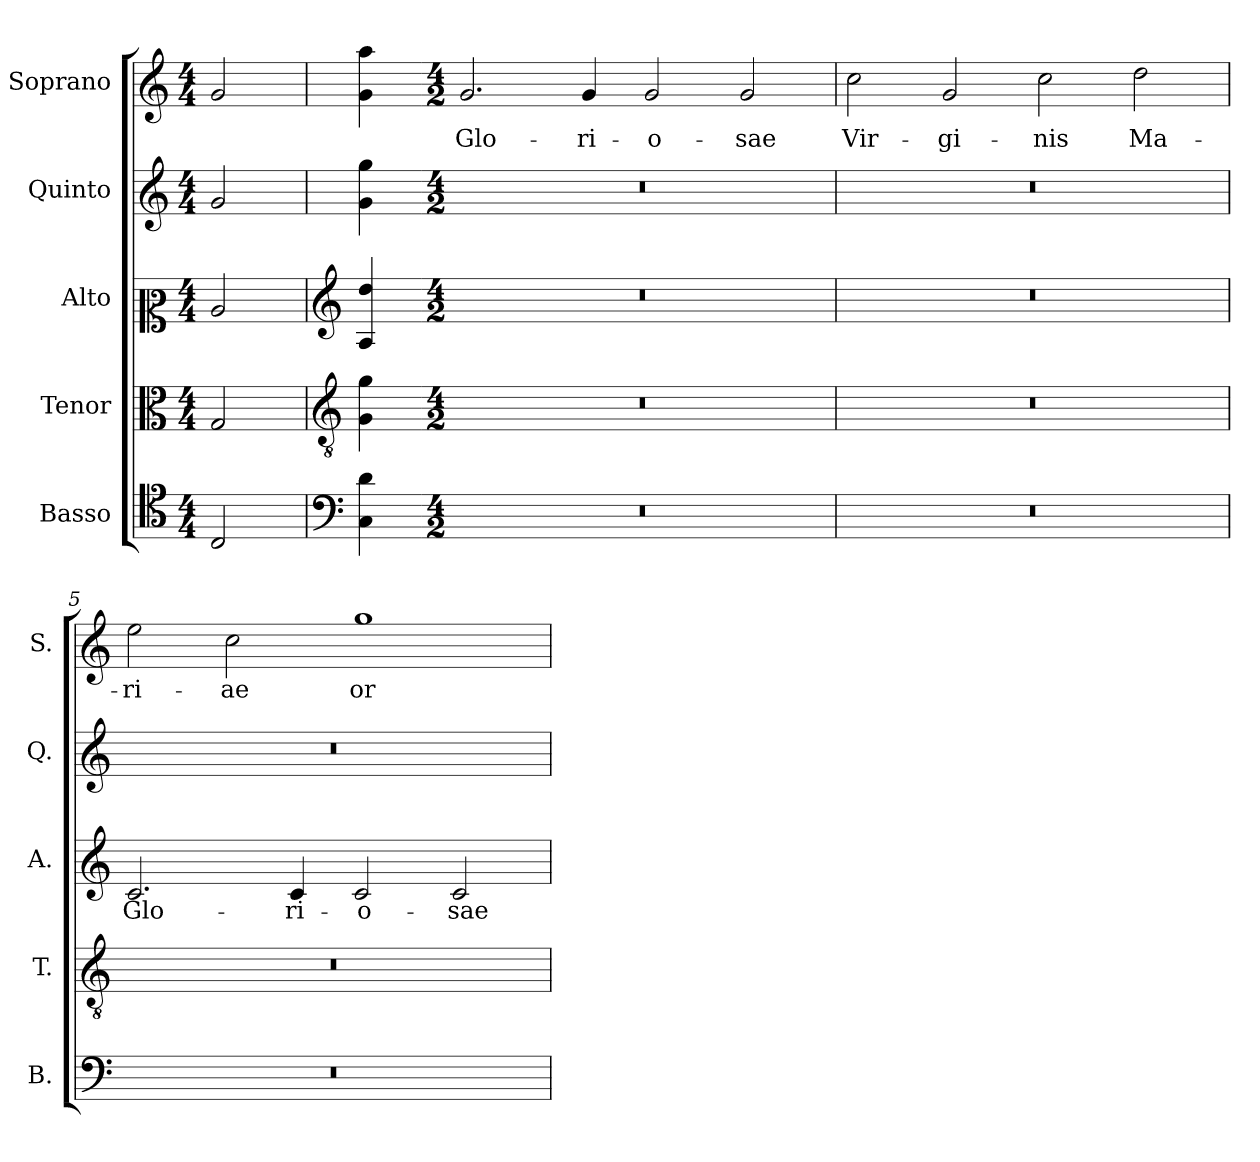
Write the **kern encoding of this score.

**kern	**kern	**kern	**text	**kern	**kern	**text
*part5	*part4	*part3	*part3	*part2	*part1	*part1
*staff5	*staff4	*staff3	*staff3	*staff2	*staff1	*staff1
*I"Basso	*I"Tenor	*I"Alto	*	*I"Quinto	*I"Soprano	*
*I'B.	*I'T.	*I'A.	*	*I'Q.	*I'S.	*
!!LO:PB:g=z
*clefC4	*clefC3	*clefC2	*	*clefG2	*clefG2	*
*	*ITrd7c12	*	*	*	*	*
*k[]	*k[]	*k[]	*	*k[]	*k[]	*
*C:	*C:	*C:	*	*C:	*C:	*
*M4/4	*M4/4	*M4/4	*	*M4/4	*M4/4	*
=1	=1	=1	=1	=1	=1	=1
!LO:N:head=open	!LO:N:head=open	!LO:N:head=open	!	!LO:N:head=open	!LO:N:head=open	!
2Ci/	2GGi/	2ci/	.	2gi/	2gi/	.
=2	=2	=2	=2	=2	=2	=2
*clefF4	*clefGv2	*clefG2	*	*	*	*
4Ci\ 4di	4GGi\ 4Gi	4Ai/ 4ddi	.	4gi\ 4ggi	4gi\ 4aai	.
=3-	=3-	=3-	=3-	=3-	=3-	=3-
*M4/2	*M4/2	*M4/2	*	*M4/2	*M4/2	*
!LO:N:vis=1	!LO:N:vis=1	!LO:N:vis=1	!	!LO:N:vis=1	!	!
!	!	!	!	!	!	!LO:LY:b:color=#000000
0r	0r	0r	.	0r	2.gi/	Glo-
!	!	!	!	!	!	!LO:LY:b:color=#000000
.	.	.	.	.	4gi/	-ri-
!	!	!	!	!	!	!LO:LY:b:color=#000000
.	.	.	.	.	2gi/	-o-
!	!	!	!	!	!	!LO:LY:b:color=#000000
.	.	.	.	.	2gi/	-sae
=4	=4	=4	=4	=4	=4	=4
!LO:N:vis=1	!LO:N:vis=1	!LO:N:vis=1	!	!LO:N:vis=1	!	!
!	!	!	!	!	!	!LO:LY:b:color=#000000
0r	0r	0r	.	0r	2cci\	Vir-
!	!	!	!	!	!	!LO:LY:b:color=#000000
.	.	.	.	.	2gi/	-gi-
!	!	!	!	!	!	!LO:LY:b:color=#000000
.	.	.	.	.	2cci\	-nis
!	!	!	!	!	!	!LO:LY:b:color=#000000
.	.	.	.	.	2ddi\	Ma-
=5	=5	=5	=5	=5	=5	=5
!LO:N:vis=1	!LO:N:vis=1	!	!	!	!	!
!	!	!	!LO:LY:b:color=#000000	!LO:N:vis=1	!	!
!	!	!	!	!	!	!LO:LY:b:color=#000000
0r	0r	2.ci/	Glo-	0r	2eei\	-ri-
!	!	!	!	!	!	!LO:LY:b:color=#000000
.	.	.	.	.	2cci\	-ae
!	!	!	!LO:LY:b:color=#000000	!	!	!
.	.	4ci/	-ri-	.	.	.
!	!	!	!LO:LY:b:color=#000000	!	!	!
!	!	!	!	!	!	!LO:LY:b:color=#000000
.	.	2ci/	-o-	.	1ggi	or-
!	!	!	!LO:LY:b:color=#000000	!	!	!
.	.	2ci/	-sae	.	.	.
=	=	=	=	=	=	=
*-	*-	*-	*-	*-	*-	*-
